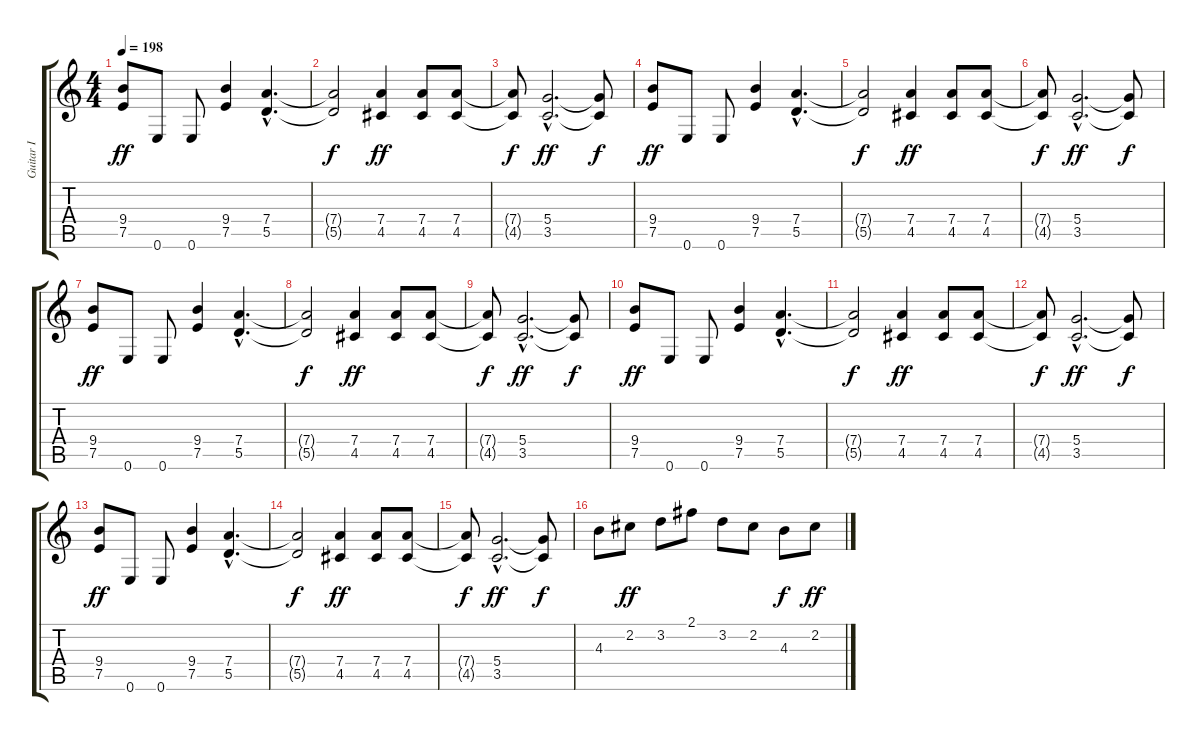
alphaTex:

\track ("Guitar I" "Guitar I") {instrument overdrivenguitar}
\staff {score tabs}
\tuning (E4 B3 G3 D3 A2 E2) {hide}
\ts (4 4)
\tempo 198
\clef g2
\ks c
(9.4 7.5).8{dy ff} 0.6.8 0.6.8 (9.4 7.5).4 (7.4{hac} 5.5{hac}).4{d} |
(7.4{t} 5.5{t}).2{dy f} (7.4 4.5).4{dy ff} (7.4 4.5).8 (7.4 4.5).8 |
(7.4{t} 4.5{t}).8{dy f} (5.4{hac} 3.5{hac}).2{d dy ff} (5.4{t} 3.5{t}).8{dy f} |
(9.4 7.5).8{dy ff} 0.6.8 0.6.8 (9.4 7.5).4 (7.4{hac} 5.5{hac}).4{d} |
(7.4{t} 5.5{t}).2{dy f} (7.4 4.5).4{dy ff} (7.4 4.5).8 (7.4 4.5).8 |
(7.4{t} 4.5{t}).8{dy f} (5.4{hac} 3.5{hac}).2{d dy ff} (5.4{t} 3.5{t}).8{dy f} |
(9.4 7.5).8{dy ff} 0.6.8 0.6.8 (9.4 7.5).4 (7.4{hac} 5.5{hac}).4{d} |
(7.4{t} 5.5{t}).2{dy f} (7.4 4.5).4{dy ff} (7.4 4.5).8 (7.4 4.5).8 |
(7.4{t} 4.5{t}).8{dy f} (5.4{hac} 3.5{hac}).2{d dy ff} (5.4{t} 3.5{t}).8{dy f} |
(9.4 7.5).8{dy ff} 0.6.8 0.6.8 (9.4 7.5).4 (7.4{hac} 5.5{hac}).4{d} |
(7.4{t} 5.5{t}).2{dy f} (7.4 4.5).4{dy ff} (7.4 4.5).8 (7.4 4.5).8 |
(7.4{t} 4.5{t}).8{dy f} (5.4{hac} 3.5{hac}).2{d dy ff} (5.4{t} 3.5{t}).8{dy f} |
(9.4 7.5).8{dy ff} 0.6.8 0.6.8 (9.4 7.5).4 (7.4{hac} 5.5{hac}).4{d} |
(7.4{t} 5.5{t}).2{dy f} (7.4 4.5).4{dy ff} (7.4 4.5).8 (7.4 4.5).8 |
(7.4{t} 4.5{t}).8{dy f} (5.4{hac} 3.5{hac}).2{d dy ff} (5.4{t} 3.5{t}).8{dy f} |
4.3.8{instrument electricguitarmuted} 2.2.8{dy ff} 3.2.8 2.1.8 3.2.8 2.2.8 4.3.8{dy f} 2.2.8{dy ff}
